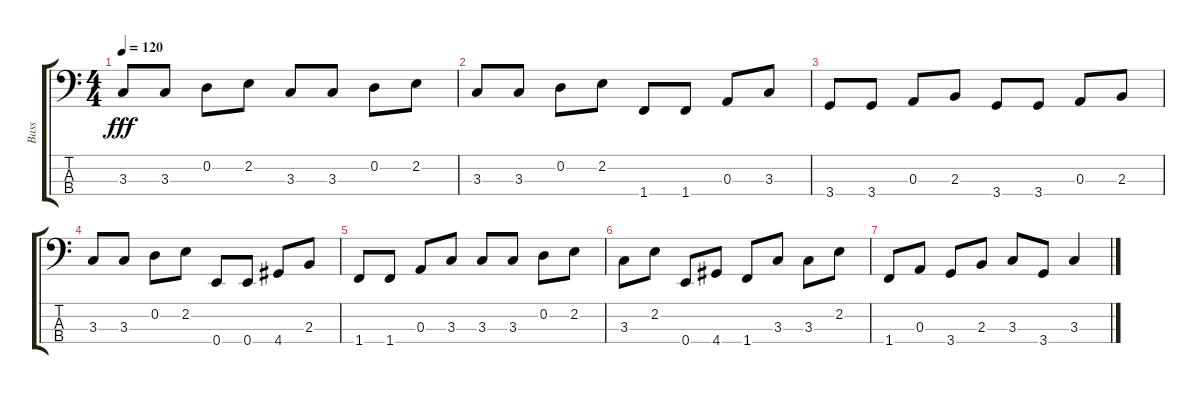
\track ("Bass" "Bass") {instrument fretlessbass}
\staff {score tabs}
\tuning (G2 D2 A1 E1) {hide}
\ts (4 4)
\tempo 120
\clef f4
\ks c
3.3.8{dy fff} 3.3.8 0.2.8 2.2.8 3.3.8 3.3.8 0.2.8 2.2.8 |
3.3.8 3.3.8 0.2.8 2.2.8 1.4.8 1.4.8 0.3.8 3.3.8 |
3.4.8 3.4.8 0.3.8 2.3.8 3.4.8 3.4.8 0.3.8 2.3.8 |
3.3.8 3.3.8 0.2.8 2.2.8 0.4.8 0.4.8 4.4.8 2.3.8 |
1.4.8 1.4.8 0.3.8 3.3.8 3.3.8 3.3.8 0.2.8 2.2.8 |
3.3.8 2.2.8 0.4.8 4.4.8 1.4.8 3.3.8 3.3.8 2.2.8 |
1.4.8 0.3.8 3.4.8 2.3.8 3.3.8 3.4.8 3.3.4
